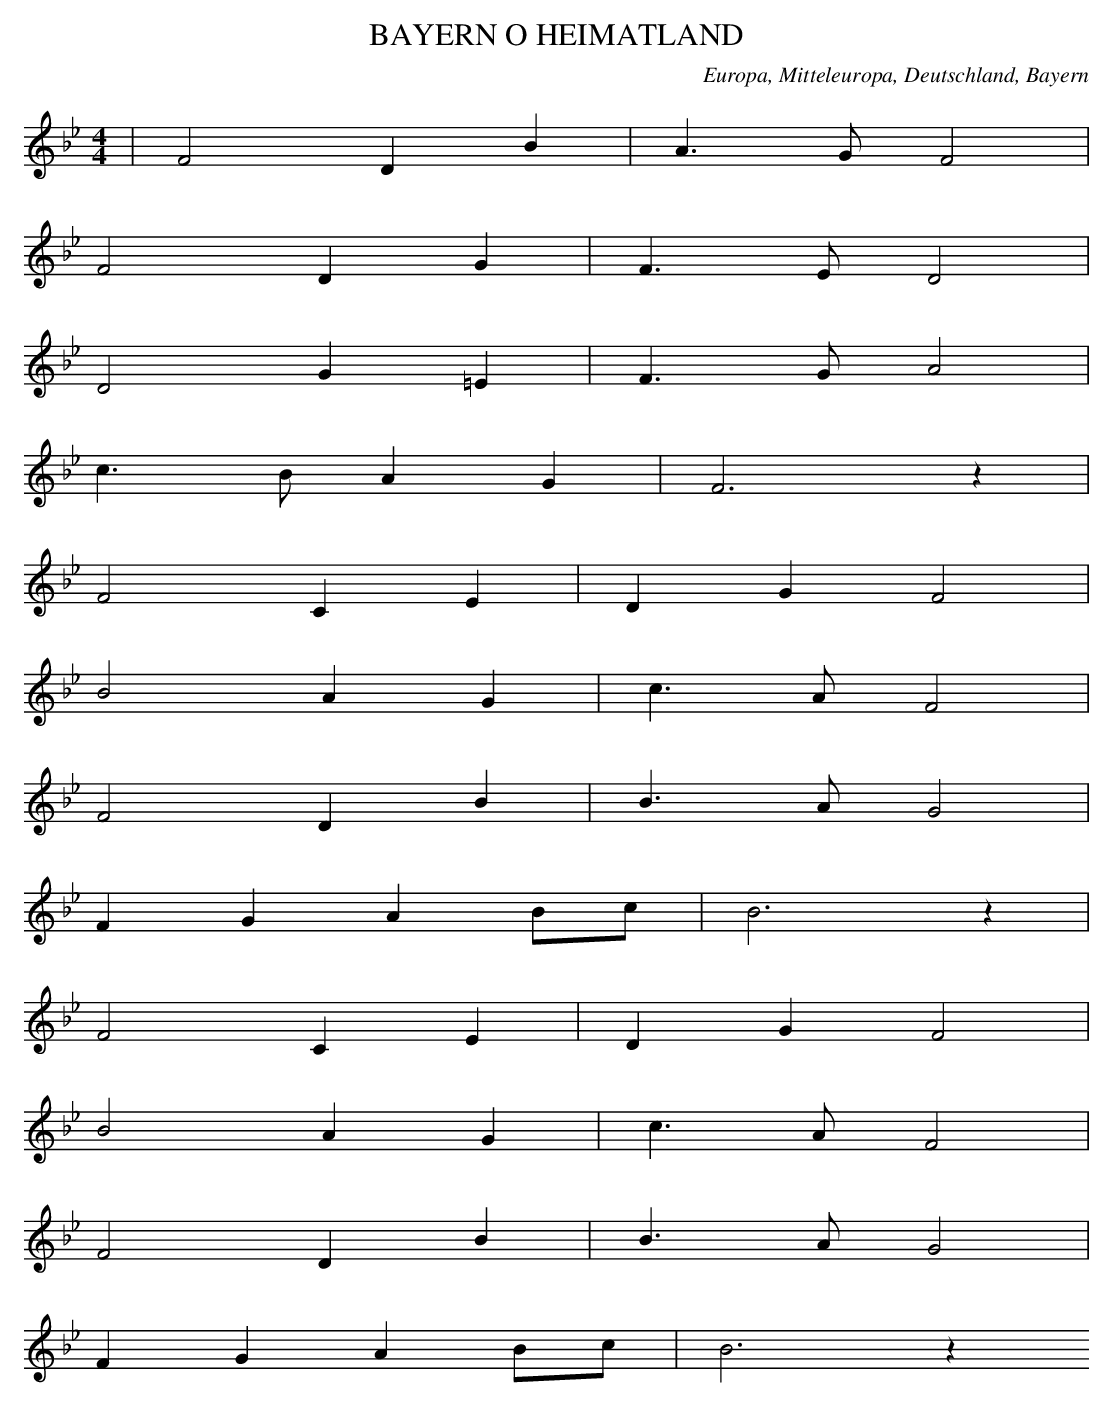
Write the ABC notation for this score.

X:1
T: BAYERN O HEIMATLAND
O: Europa, Mitteleuropa, Deutschland, Bayern
M: 4/4
L: 1/8
K: Bb
 | F4D2B2 | A3GF4 |
F4D2G2 | F3ED4 |
D4G2=E2 | F3GA4 |
c3BA2G2 | F6z2 |
F4C2E2 | D2G2F4 |
B4A2G2 | c3AF4 |
F4D2B2 | B3AG4 |
F2G2A2Bc | B6z2 |
F4C2E2 | D2G2F4 |
B4A2G2 | c3AF4 |
F4D2B2 | B3AG4 |
F2G2A2Bc | B6z2
